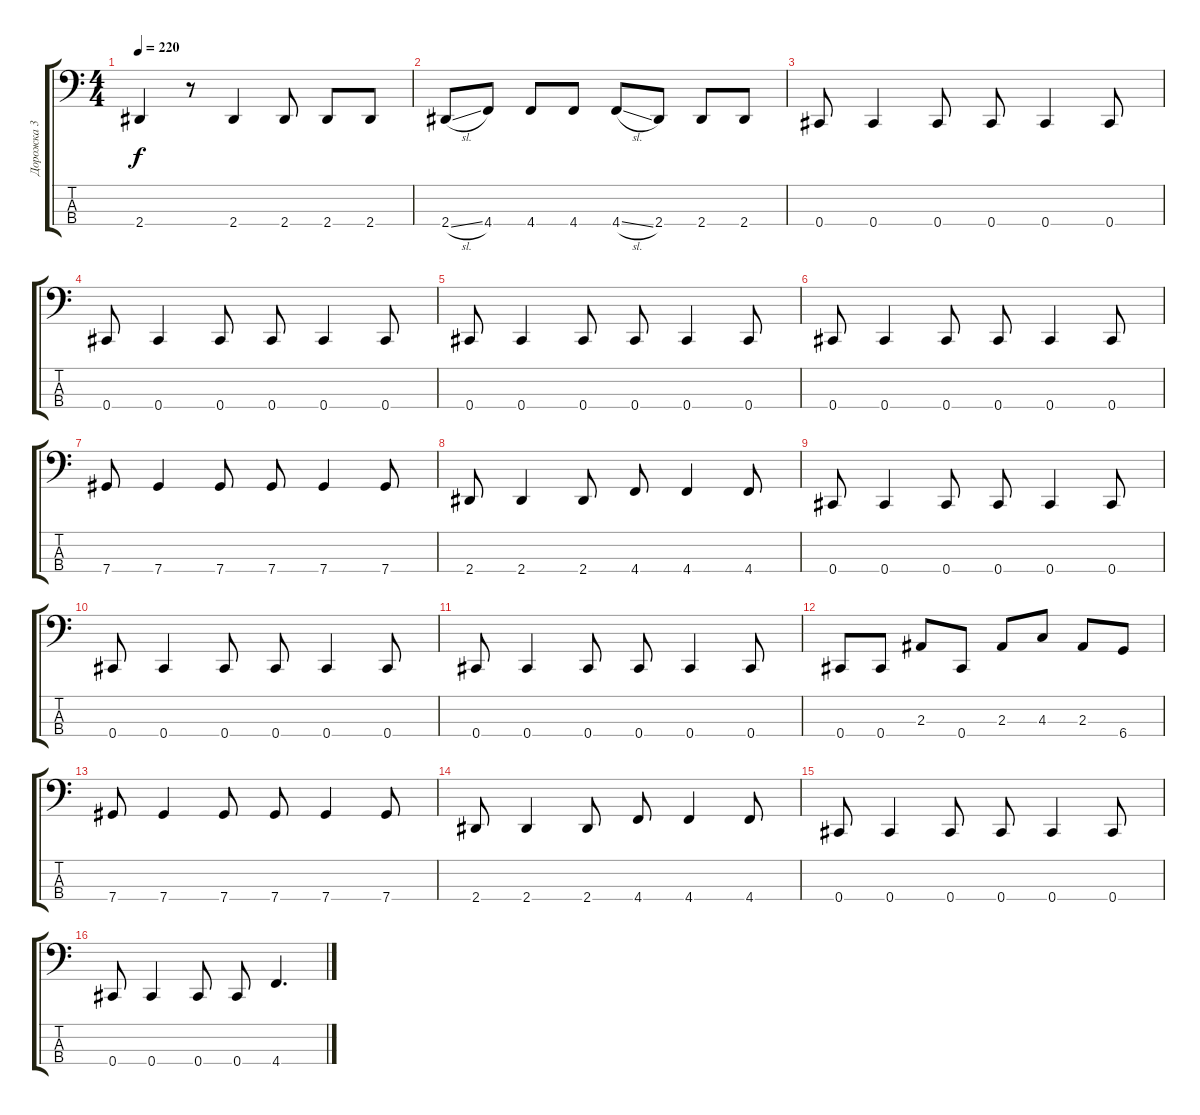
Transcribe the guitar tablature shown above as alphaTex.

\track ("Дорожка 3" "Дорожка 3") {instrument electricbasspick}
\staff {score tabs}
\tuning (Gb2 Db2 Ab1 Db1) {hide}
\ts (4 4)
\tempo 220
\clef f4
\ks c
2.4.4{dy f} r.8 2.4.4 2.4.8 2.4.8 2.4.8 |
2.4{sl}.8 4.4.8 4.4.8 4.4.8 4.4{sl}.8 2.4.8 2.4.8 2.4.8 |
0.4.8 0.4.4 0.4.8 0.4.8 0.4.4 0.4.8 |
0.4.8 0.4.4 0.4.8 0.4.8 0.4.4 0.4.8 |
0.4.8 0.4.4 0.4.8 0.4.8 0.4.4 0.4.8 |
0.4.8 0.4.4 0.4.8 0.4.8 0.4.4 0.4.8 |
7.4.8 7.4.4 7.4.8 7.4.8 7.4.4 7.4.8 |
2.4.8 2.4.4 2.4.8 4.4.8 4.4.4 4.4.8 |
0.4.8 0.4.4 0.4.8 0.4.8 0.4.4 0.4.8 |
0.4.8 0.4.4 0.4.8 0.4.8 0.4.4 0.4.8 |
0.4.8 0.4.4 0.4.8 0.4.8 0.4.4 0.4.8 |
0.4.8 0.4.8 2.3.8 0.4.8 2.3.8 4.3.8 2.3.8 6.4.8 |
7.4.8 7.4.4 7.4.8 7.4.8 7.4.4 7.4.8 |
2.4.8 2.4.4 2.4.8 4.4.8 4.4.4 4.4.8 |
0.4.8 0.4.4 0.4.8 0.4.8 0.4.4 0.4.8 |
0.4.8 0.4.4 0.4.8 0.4.8 4.4.4{d}
